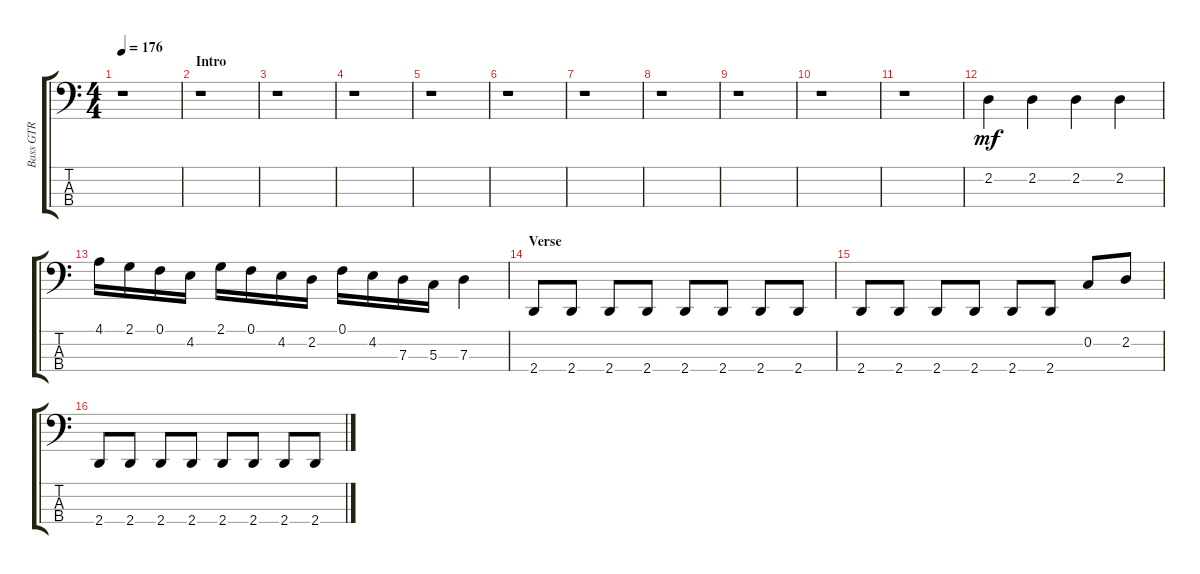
\track ("Bass GTR" "Bass GTR") {instrument electricbassfinger}
\staff {score tabs}
\tuning (F2 C2 G1 C1) {hide}
\ts (4 4)
\tempo 176
\clef f4
\ks aminor
r.1{dy mf instrument electricbassfinger} |
\section ("" "Intro")
r.1 |
r.1 |
r.1 |
r.1 |
r.1 |
r.1 |
r.1 |
r.1 |
r.1 |
r.1 |
2.2.4 2.2.4 2.2.4 2.2.4 |
4.1.16 2.1.16 0.1.16 4.2.16 2.1.16 0.1.16 4.2.16 2.2.16 0.1.16 4.2.16 7.3.16 5.3.16 7.3.4 |
\section ("" "Verse")
2.4.8 2.4.8 2.4.8 2.4.8 2.4.8 2.4.8 2.4.8 2.4.8 |
2.4.8 2.4.8 2.4.8 2.4.8 2.4.8 2.4.8 0.2.8 2.2.8 |
2.4.8 2.4.8 2.4.8 2.4.8 2.4.8 2.4.8 2.4.8 2.4.8
